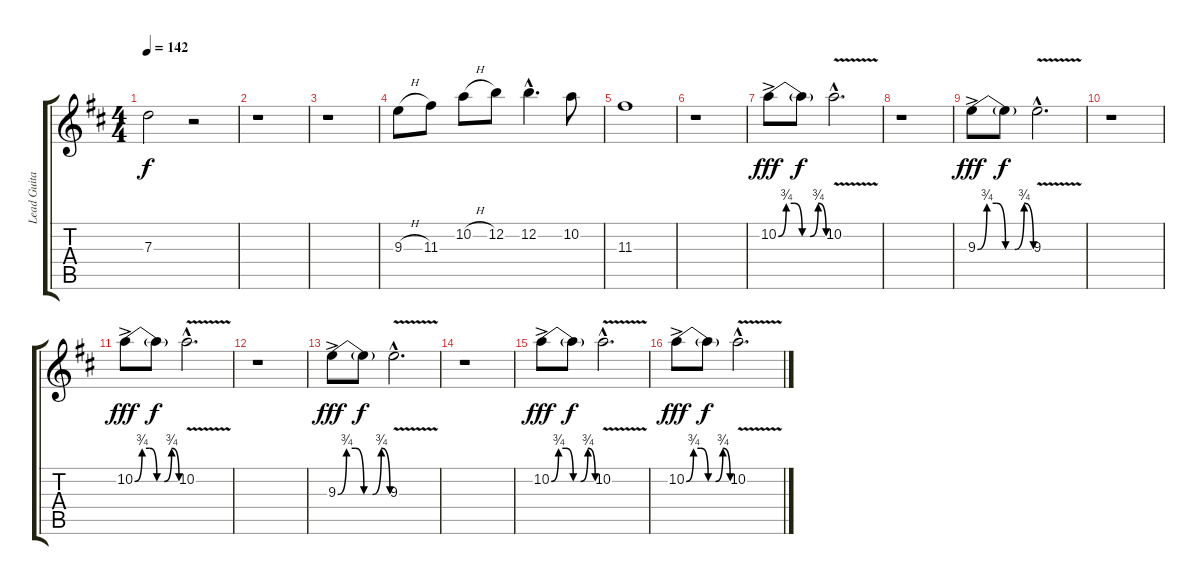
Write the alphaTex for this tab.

\track ("Lead Guitar 2" "Lead Guita") {instrument electricguitarjazz}
\staff {score tabs}
\tuning (E4 B3 G3 D3 A2 E2) {hide}
\ts (4 4)
\tempo 142
\clef g2
\ks d
7.3.2{dy f} r.2 |
r.1 |
r.1 |
9.3{h}.8 11.3.8 10.2{h}.8 12.2.8 12.2{hac}.4{d} 10.2.8 |
11.3.1 |
r.1 |
10.2{be (custom 0 0 10 3 20 3 30 0 40 0 50 3 60 0) ac}.8{dy fff} 10.2{t}.8{dy f} 10.2{v hac}.2{d} |
r.1 |
9.3{be (custom 0 0 10 3 20 3 30 0 40 0 50 3 60 0) ac}.8{dy fff} 9.3{t}.8{dy f} 9.3{v hac}.2{d} |
r.1 |
10.2{be (custom 0 0 10 3 20 3 30 0 40 0 50 3 60 0) ac}.8{dy fff} 10.2{t}.8{dy f} 10.2{v hac}.2{d} |
r.1 |
9.3{be (custom 0 0 10 3 20 3 30 0 40 0 50 3 60 0) ac}.8{dy fff} 9.3{t}.8{dy f} 9.3{v hac}.2{d} |
r.1 |
10.2{be (custom 0 0 10 3 20 3 30 0 40 0 50 3 60 0) ac}.8{dy fff} 10.2{t}.8{dy f} 10.2{v hac}.2{d} |
10.2{be (custom 0 0 10 3 20 3 30 0 40 0 50 3 60 0) ac}.8{dy fff} 10.2{t}.8{dy f} 10.2{v hac}.2{d}
